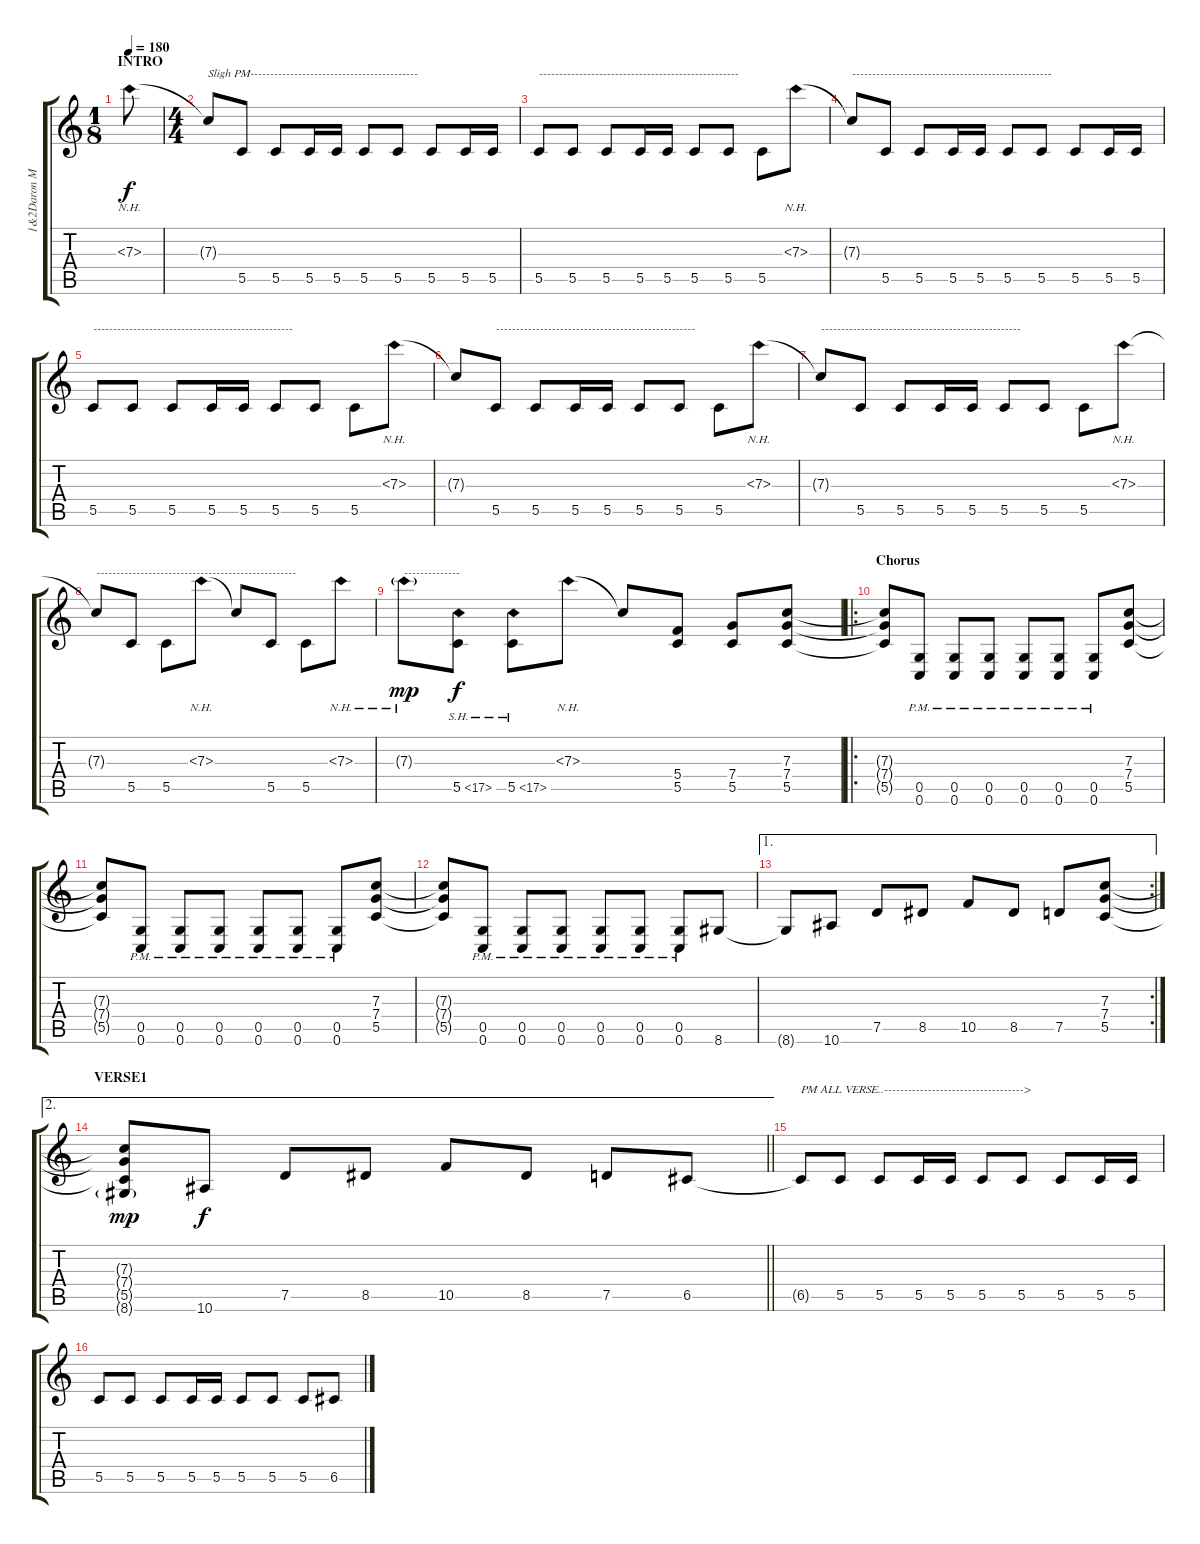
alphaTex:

\track ("1&2Daron Malikian" "1&2Daron M") {instrument distortionguitar}
\staff {score tabs}
\tuning (D4 A3 F3 C3 G2 C2) {hide}
\ts (1 8)
\section ("" "INTRO")
\tempo 180
\clef g2
\ks c
7.3{nh}.8{dy f instrument distortionguitar} |
\ts (4 4)
7.3{t}.8{txt "Sligh PM------------------------------------------"} 5.5.8 5.5.8 5.5.16 5.5.16 5.5.8 5.5.8 5.5.8 5.5.16 5.5.16 |
5.5.8{txt "--------------------------------------------------"} 5.5.8 5.5.8 5.5.16 5.5.16 5.5.8 5.5.8 5.5.8 7.3{nh}.8 |
7.3{t}.8{txt "--------------------------------------------------"} 5.5.8 5.5.8 5.5.16 5.5.16 5.5.8 5.5.8 5.5.8 5.5.16 5.5.16 |
5.5.8{txt "--------------------------------------------------"} 5.5.8 5.5.8 5.5.16 5.5.16 5.5.8 5.5.8 5.5.8 7.3{nh}.8 |
7.3{t}.8 5.5.8{txt "--------------------------------------------------"} 5.5.8 5.5.16 5.5.16 5.5.8 5.5.8 5.5.8 7.3{nh}.8 |
7.3{t}.8{txt "--------------------------------------------------"} 5.5.8 5.5.8 5.5.16 5.5.16 5.5.8 5.5.8 5.5.8 7.3{nh}.8 |
7.3{t}.8{txt "--------------------------------------------------"} 5.5.8 5.5.8 7.3{nh}.8 7.3{t}.8 5.5.8 5.5.8 7.3{nh}.8 |
7.3{nh g}.8{txt "--------------" dy mp} 5.5{sh 12}.8{dy f} 5.5{sh 12}.8 7.3{nh}.8 7.3{t}.8 (5.4 5.5).8 (7.4 5.5).8 (7.3 7.4 5.5).8 |
\ro
\section ("" "Chorus")
(7.3{t} 7.4{t} 5.5{t}).8 (0.5{pm} 0.6).8 (0.5{pm} 0.6).8 (0.5{pm} 0.6).8 (0.5{pm} 0.6).8 (0.5{pm} 0.6).8 (0.5{pm} 0.6).8 (7.3 7.4 5.5).8 |
(7.3{t} 7.4{t} 5.5{t}).8 (0.5{pm} 0.6).8 (0.5{pm} 0.6).8 (0.5{pm} 0.6).8 (0.5{pm} 0.6).8 (0.5{pm} 0.6).8 (0.5{pm} 0.6).8 (7.3 7.4 5.5).8 |
(7.3{t} 7.4{t} 5.5{t}).8 (0.5{pm} 0.6).8 (0.5{pm} 0.6).8 (0.5{pm} 0.6).8 (0.5{pm} 0.6).8 (0.5{pm} 0.6).8 (0.5{pm} 0.6).8 8.6.8 |
\ae 1
\rc 2
8.6{t}.8 10.6.8 7.5.8 8.5.8 10.5.8 8.5.8 7.5.8 (7.3 7.4 5.5).8 |
\ae 2
\section ("" "VERSE1")
\barLineRight lightlight
(7.3{t} 7.4{t} 5.5{t} 8.6{g}).8{dy mp} 10.6.8{dy f} 7.5.8 8.5.8 10.5.8 8.5.8 7.5.8 6.5.8 |
6.5{t}.8{txt "PM ALL VERSE..----------------------------------->"} 5.5.8 5.5.8 5.5.16 5.5.16 5.5.8 5.5.8 5.5.8 5.5.16 5.5.16 |
5.5.8 5.5.8 5.5.8 5.5.16 5.5.16 5.5.8 5.5.8 5.5.8 6.5.8
